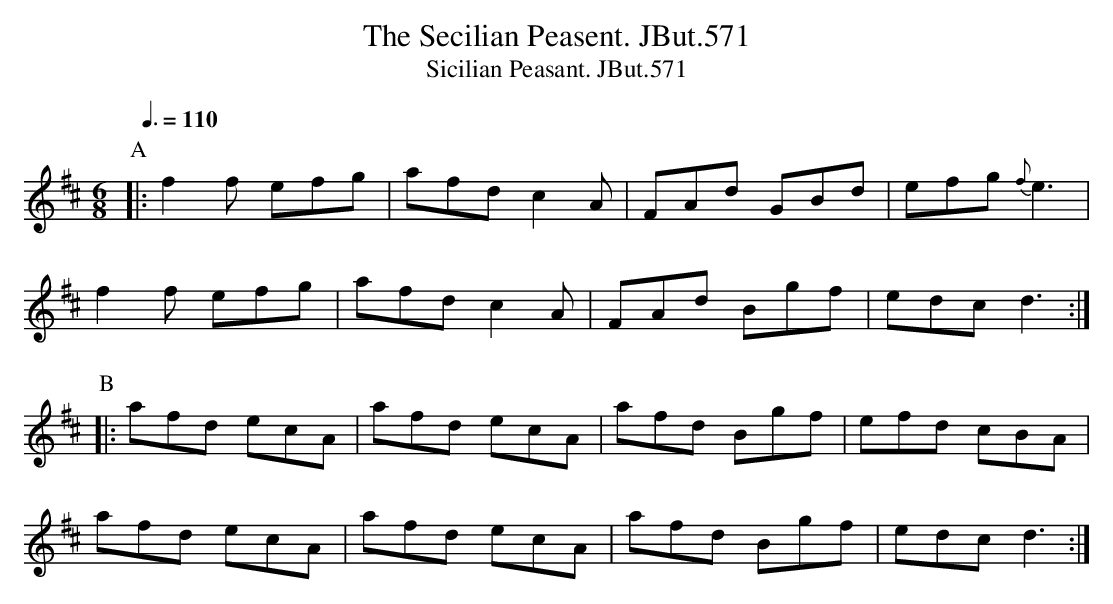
X:1
T:Secilian Peasent. JBut.571, The
T:Sicilian Peasant. JBut.571
M:6/8
Q:3/8=110
L:1/8
K:D
P:A
|: f2f efg | afd c2A | FAd GBd | efg {f}e3 |
f2f efg | afd c2A | FAd Bgf | edc d3 :|
P:B
|: afd ecA | afd ecA | afd Bgf | efd cBA |
afd ecA | afd ecA | afd Bgf | edc d3 :|
